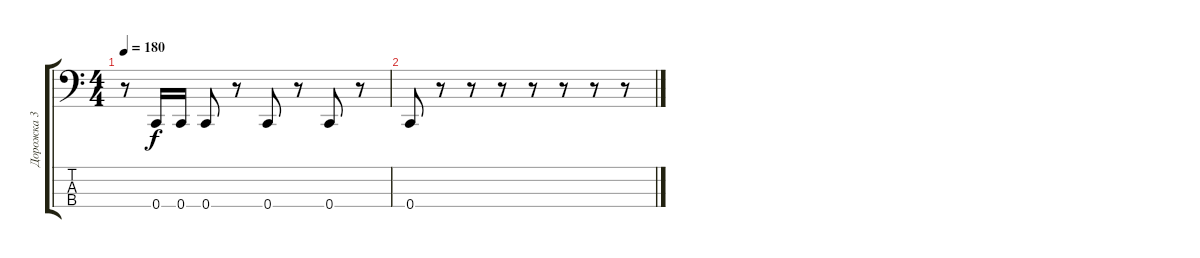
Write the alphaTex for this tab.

\track ("Дорожка 3" "Дорожка 3") {instrument electricbasspick}
\staff {score tabs}
\tuning (Eb2 Bb1 F1 C1) {hide}
\ts (4 4)
\tempo 180
\clef f4
\ks c
r.8{dy f} 0.4.16 0.4.16 0.4.8 r.8 0.4.8 r.8 0.4.8 r.8 |
0.4.8 r.8 r.8 r.8 r.8 r.8 r.8 r.8
